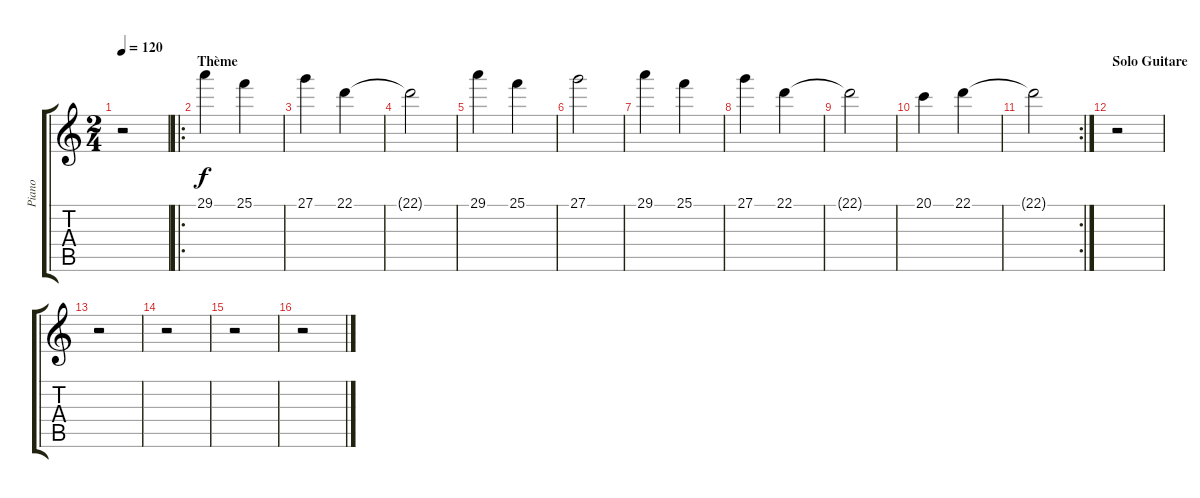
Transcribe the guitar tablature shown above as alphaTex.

\track ("Piano" "Piano") {instrument acousticgrandpiano}
\staff {score tabs}
\tuning (E4 B3 G3 D3 A2 E2) {hide}
\ts (2 4)
\tempo 120
\clef g2
\ks c
r.2{dy f} |
\ro
\section ("" "Thème")
29.1.4 25.1.4 |
27.1.4 22.1.4 |
22.1{t}.2 |
29.1.4 25.1.4 |
27.1.2 |
29.1.4 25.1.4 |
27.1.4 22.1.4 |
22.1{t}.2 |
20.1.4 22.1.4 |
\rc 2
22.1{t}.2 |
\section ("" "Solo Guitare")
r.2 |
r.2 |
r.2 |
r.2 |
r.2
